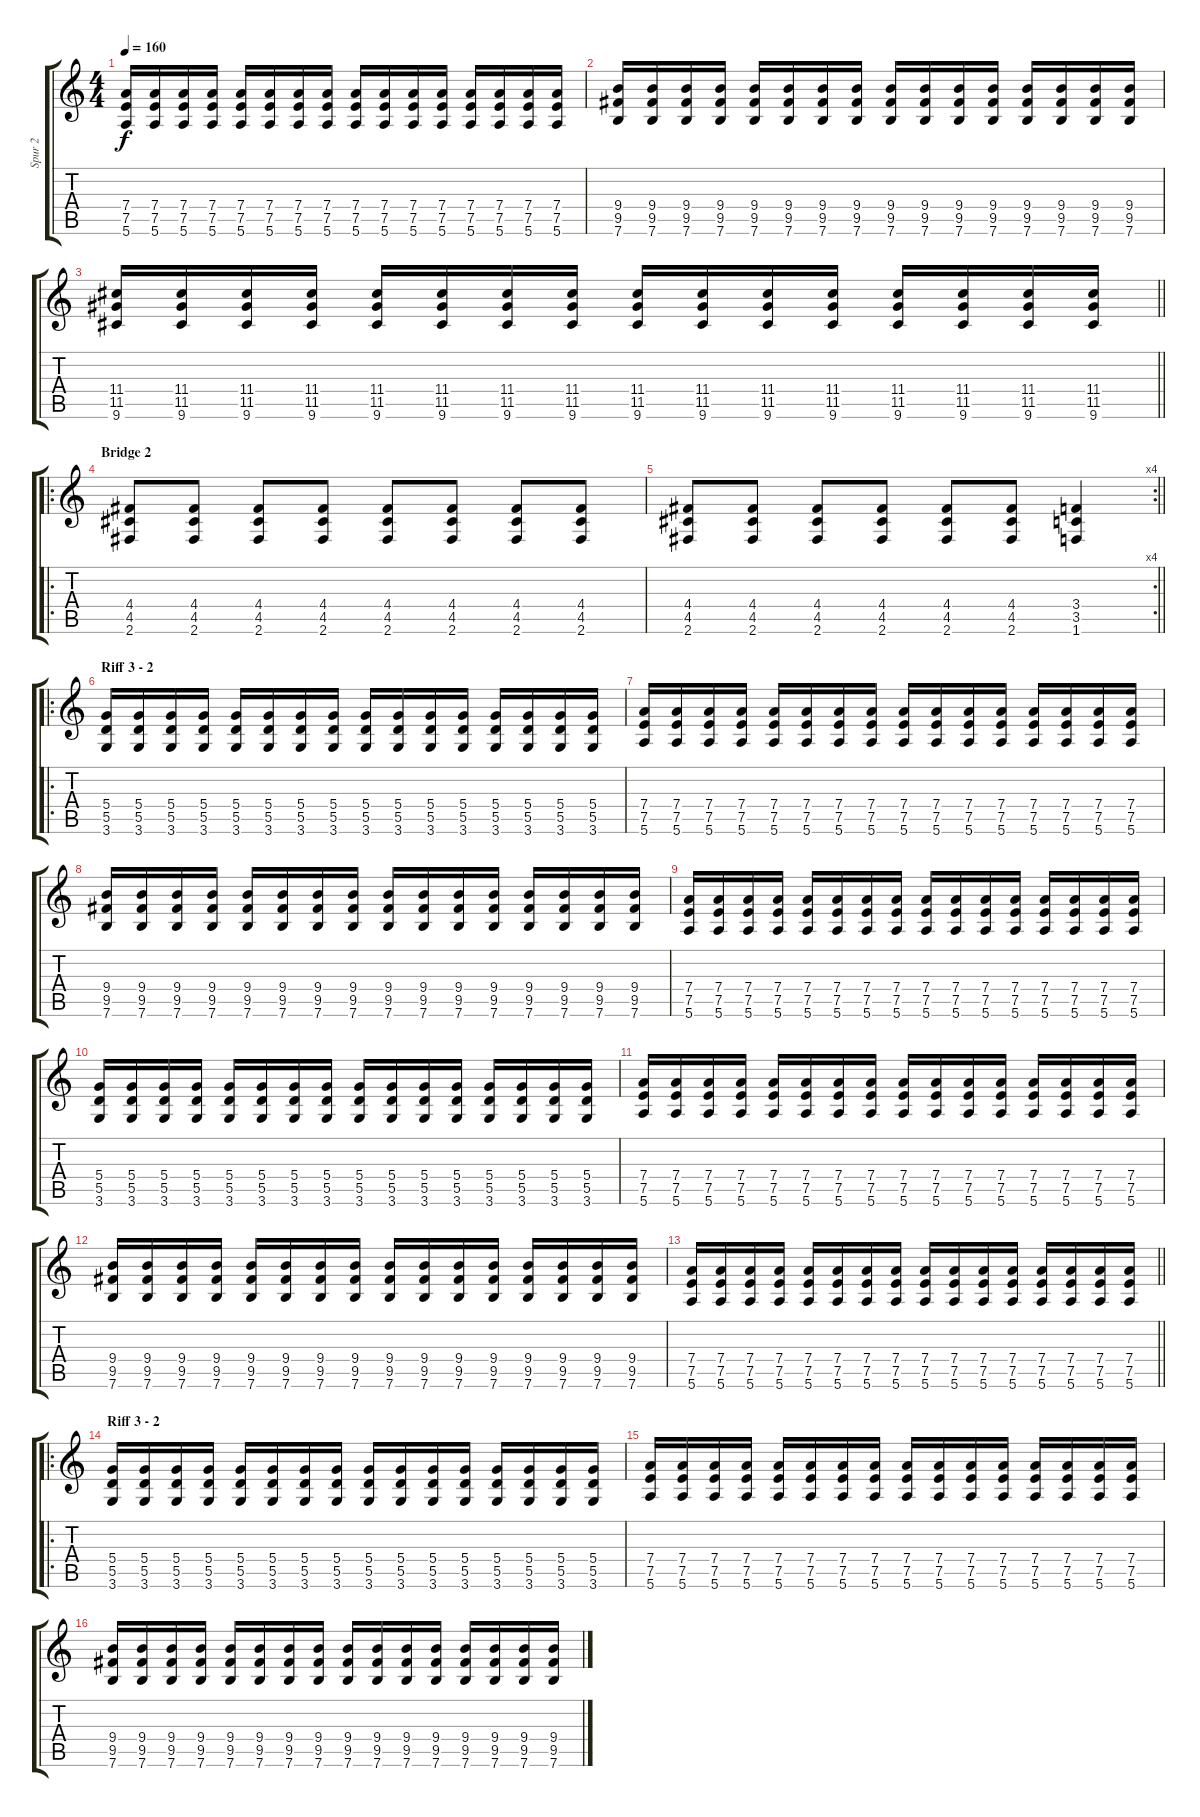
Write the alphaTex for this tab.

\track ("Spur 2" "Spur 2") {instrument distortionguitar}
\staff {score tabs}
\tuning (E4 B3 G3 D3 A2 E2) {hide}
\ts (4 4)
\tempo 160
\clef g2
\ks c
(7.4 7.5 5.6).16{dy f} (7.4 7.5 5.6).16 (7.4 7.5 5.6).16 (7.4 7.5 5.6).16 (7.4 7.5 5.6).16 (7.4 7.5 5.6).16 (7.4 7.5 5.6).16 (7.4 7.5 5.6).16 (7.4 7.5 5.6).16 (7.4 7.5 5.6).16 (7.4 7.5 5.6).16 (7.4 7.5 5.6).16 (7.4 7.5 5.6).16 (7.4 7.5 5.6).16 (7.4 7.5 5.6).16 (7.4 7.5 5.6).16 |
(9.4 9.5 7.6).16 (9.4 9.5 7.6).16 (9.4 9.5 7.6).16 (9.4 9.5 7.6).16 (9.4 9.5 7.6).16 (9.4 9.5 7.6).16 (9.4 9.5 7.6).16 (9.4 9.5 7.6).16 (9.4 9.5 7.6).16 (9.4 9.5 7.6).16 (9.4 9.5 7.6).16 (9.4 9.5 7.6).16 (9.4 9.5 7.6).16 (9.4 9.5 7.6).16 (9.4 9.5 7.6).16 (9.4 9.5 7.6).16 |
\barLineRight lightlight
(11.4 11.5 9.6).16 (11.4 11.5 9.6).16 (11.4 11.5 9.6).16 (11.4 11.5 9.6).16 (11.4 11.5 9.6).16 (11.4 11.5 9.6).16 (11.4 11.5 9.6).16 (11.4 11.5 9.6).16 (11.4 11.5 9.6).16 (11.4 11.5 9.6).16 (11.4 11.5 9.6).16 (11.4 11.5 9.6).16 (11.4 11.5 9.6).16 (11.4 11.5 9.6).16 (11.4 11.5 9.6).16 (11.4 11.5 9.6).16 |
\ro
\section ("" "Bridge 2")
(4.4 4.5 2.6).8 (4.4 4.5 2.6).8 (4.4 4.5 2.6).8 (4.4 4.5 2.6).8 (4.4 4.5 2.6).8 (4.4 4.5 2.6).8 (4.4 4.5 2.6).8 (4.4 4.5 2.6).8 |
\rc 4
\barLineRight lightlight
(4.4 4.5 2.6).8 (4.4 4.5 2.6).8 (4.4 4.5 2.6).8 (4.4 4.5 2.6).8 (4.4 4.5 2.6).8 (4.4 4.5 2.6).8 (3.4 3.5 1.6).4 |
\ro
\section ("" "Riff 3 - 2")
(5.4 5.5 3.6).16 (5.4 5.5 3.6).16 (5.4 5.5 3.6).16 (5.4 5.5 3.6).16 (5.4 5.5 3.6).16 (5.4 5.5 3.6).16 (5.4 5.5 3.6).16 (5.4 5.5 3.6).16 (5.4 5.5 3.6).16 (5.4 5.5 3.6).16 (5.4 5.5 3.6).16 (5.4 5.5 3.6).16 (5.4 5.5 3.6).16 (5.4 5.5 3.6).16 (5.4 5.5 3.6).16 (5.4 5.5 3.6).16 |
(7.4 7.5 5.6).16 (7.4 7.5 5.6).16 (7.4 7.5 5.6).16 (7.4 7.5 5.6).16 (7.4 7.5 5.6).16 (7.4 7.5 5.6).16 (7.4 7.5 5.6).16 (7.4 7.5 5.6).16 (7.4 7.5 5.6).16 (7.4 7.5 5.6).16 (7.4 7.5 5.6).16 (7.4 7.5 5.6).16 (7.4 7.5 5.6).16 (7.4 7.5 5.6).16 (7.4 7.5 5.6).16 (7.4 7.5 5.6).16 |
(9.4 9.5 7.6).16 (9.4 9.5 7.6).16 (9.4 9.5 7.6).16 (9.4 9.5 7.6).16 (9.4 9.5 7.6).16 (9.4 9.5 7.6).16 (9.4 9.5 7.6).16 (9.4 9.5 7.6).16 (9.4 9.5 7.6).16 (9.4 9.5 7.6).16 (9.4 9.5 7.6).16 (9.4 9.5 7.6).16 (9.4 9.5 7.6).16 (9.4 9.5 7.6).16 (9.4 9.5 7.6).16 (9.4 9.5 7.6).16 |
(7.4 7.5 5.6).16 (7.4 7.5 5.6).16 (7.4 7.5 5.6).16 (7.4 7.5 5.6).16 (7.4 7.5 5.6).16 (7.4 7.5 5.6).16 (7.4 7.5 5.6).16 (7.4 7.5 5.6).16 (7.4 7.5 5.6).16 (7.4 7.5 5.6).16 (7.4 7.5 5.6).16 (7.4 7.5 5.6).16 (7.4 7.5 5.6).16 (7.4 7.5 5.6).16 (7.4 7.5 5.6).16 (7.4 7.5 5.6).16 |
(5.4 5.5 3.6).16 (5.4 5.5 3.6).16 (5.4 5.5 3.6).16 (5.4 5.5 3.6).16 (5.4 5.5 3.6).16 (5.4 5.5 3.6).16 (5.4 5.5 3.6).16 (5.4 5.5 3.6).16 (5.4 5.5 3.6).16 (5.4 5.5 3.6).16 (5.4 5.5 3.6).16 (5.4 5.5 3.6).16 (5.4 5.5 3.6).16 (5.4 5.5 3.6).16 (5.4 5.5 3.6).16 (5.4 5.5 3.6).16 |
(7.4 7.5 5.6).16 (7.4 7.5 5.6).16 (7.4 7.5 5.6).16 (7.4 7.5 5.6).16 (7.4 7.5 5.6).16 (7.4 7.5 5.6).16 (7.4 7.5 5.6).16 (7.4 7.5 5.6).16 (7.4 7.5 5.6).16 (7.4 7.5 5.6).16 (7.4 7.5 5.6).16 (7.4 7.5 5.6).16 (7.4 7.5 5.6).16 (7.4 7.5 5.6).16 (7.4 7.5 5.6).16 (7.4 7.5 5.6).16 |
(9.4 9.5 7.6).16 (9.4 9.5 7.6).16 (9.4 9.5 7.6).16 (9.4 9.5 7.6).16 (9.4 9.5 7.6).16 (9.4 9.5 7.6).16 (9.4 9.5 7.6).16 (9.4 9.5 7.6).16 (9.4 9.5 7.6).16 (9.4 9.5 7.6).16 (9.4 9.5 7.6).16 (9.4 9.5 7.6).16 (9.4 9.5 7.6).16 (9.4 9.5 7.6).16 (9.4 9.5 7.6).16 (9.4 9.5 7.6).16 |
\barLineRight lightlight
(7.4 7.5 5.6).16 (7.4 7.5 5.6).16 (7.4 7.5 5.6).16 (7.4 7.5 5.6).16 (7.4 7.5 5.6).16 (7.4 7.5 5.6).16 (7.4 7.5 5.6).16 (7.4 7.5 5.6).16 (7.4 7.5 5.6).16 (7.4 7.5 5.6).16 (7.4 7.5 5.6).16 (7.4 7.5 5.6).16 (7.4 7.5 5.6).16 (7.4 7.5 5.6).16 (7.4 7.5 5.6).16 (7.4 7.5 5.6).16 |
\ro
\section ("" "Riff 3 - 2")
(5.4 5.5 3.6).16 (5.4 5.5 3.6).16 (5.4 5.5 3.6).16 (5.4 5.5 3.6).16 (5.4 5.5 3.6).16 (5.4 5.5 3.6).16 (5.4 5.5 3.6).16 (5.4 5.5 3.6).16 (5.4 5.5 3.6).16 (5.4 5.5 3.6).16 (5.4 5.5 3.6).16 (5.4 5.5 3.6).16 (5.4 5.5 3.6).16 (5.4 5.5 3.6).16 (5.4 5.5 3.6).16 (5.4 5.5 3.6).16 |
(7.4 7.5 5.6).16 (7.4 7.5 5.6).16 (7.4 7.5 5.6).16 (7.4 7.5 5.6).16 (7.4 7.5 5.6).16 (7.4 7.5 5.6).16 (7.4 7.5 5.6).16 (7.4 7.5 5.6).16 (7.4 7.5 5.6).16 (7.4 7.5 5.6).16 (7.4 7.5 5.6).16 (7.4 7.5 5.6).16 (7.4 7.5 5.6).16 (7.4 7.5 5.6).16 (7.4 7.5 5.6).16 (7.4 7.5 5.6).16 |
(9.4 9.5 7.6).16 (9.4 9.5 7.6).16 (9.4 9.5 7.6).16 (9.4 9.5 7.6).16 (9.4 9.5 7.6).16 (9.4 9.5 7.6).16 (9.4 9.5 7.6).16 (9.4 9.5 7.6).16 (9.4 9.5 7.6).16 (9.4 9.5 7.6).16 (9.4 9.5 7.6).16 (9.4 9.5 7.6).16 (9.4 9.5 7.6).16 (9.4 9.5 7.6).16 (9.4 9.5 7.6).16 (9.4 9.5 7.6).16
